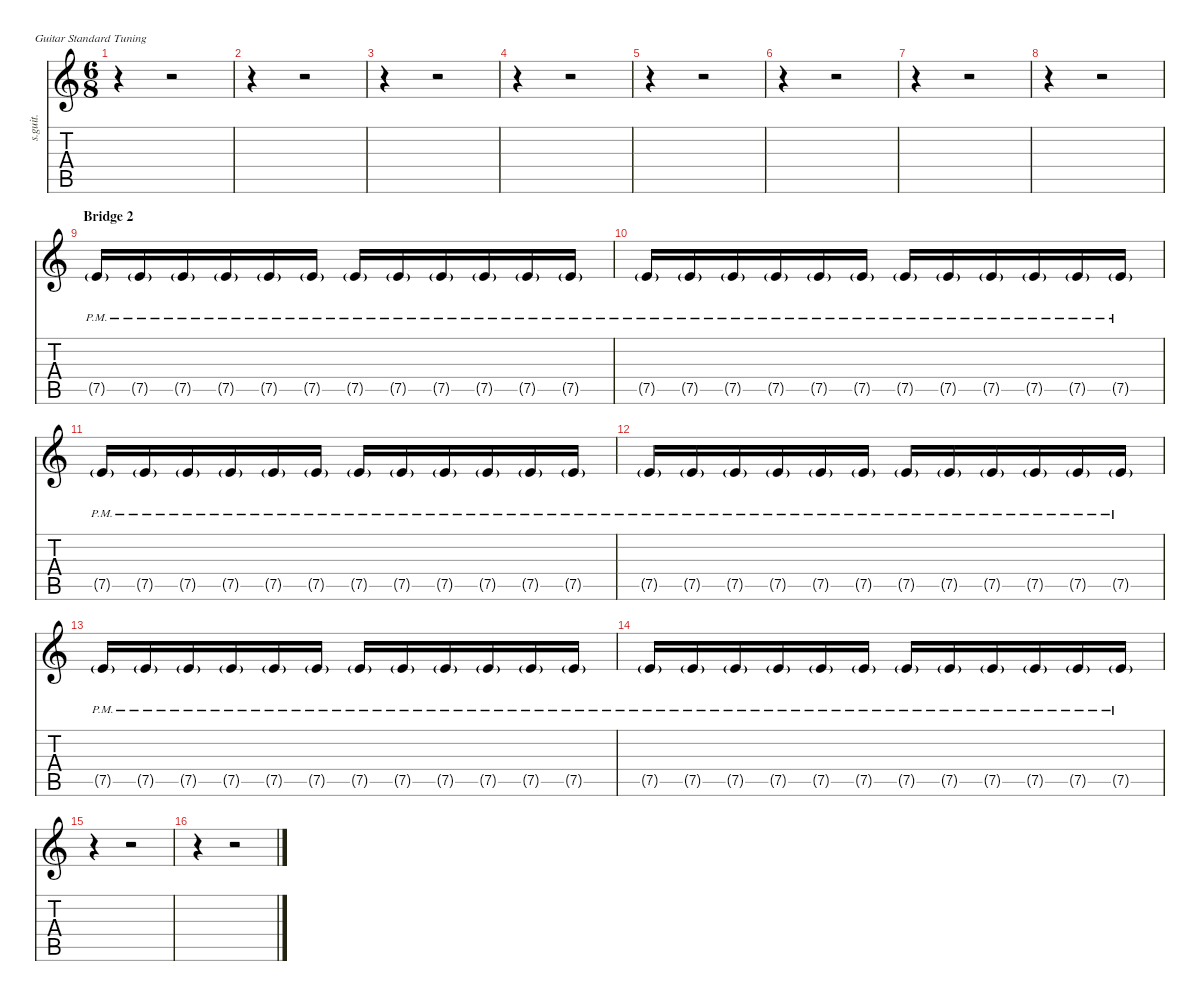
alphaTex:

\defaultSystemsLayout 4
\hideDynamics
\bracketExtendMode nobrackets
\track ("Tomo (Guitar 1) - Clean" "s.guit.") {instrument electricguitarclean}
\staff {score tabs}
\tuning (E4 B3 G3 D3 A2 E2)
\ts (6 8)
\tempo (94 hide)
\clef g2
\ks c
r.4{dy f} r.2 |
r.4 r.2 |
r.4 r.2 |
r.4 r.2 |
r.4 r.2 |
r.4 r.2 |
r.4 r.2 |
r.4 r.2 |
\section ("" "Bridge 2")
7.5{g pm}.16{lyrics (0 "") lyrics (1 "") lyrics (2 "") lyrics (3 "") lyrics (4 "") dy mp} 7.5{g pm}.16{lyrics (0 "") lyrics (1 "") lyrics (2 "") lyrics (3 "") lyrics (4 "")} 7.5{g pm}.16{lyrics (0 "") lyrics (1 "") lyrics (2 "") lyrics (3 "") lyrics (4 "")} 7.5{g pm}.16{lyrics (0 "") lyrics (1 "") lyrics (2 "") lyrics (3 "") lyrics (4 "")} 7.5{g pm}.16{lyrics (0 "") lyrics (1 "") lyrics (2 "") lyrics (3 "") lyrics (4 "")} 7.5{g pm}.16{lyrics (0 "") lyrics (1 "") lyrics (2 "") lyrics (3 "") lyrics (4 "")} 7.5{g pm}.16{lyrics (0 "") lyrics (1 "") lyrics (2 "") lyrics (3 "") lyrics (4 "")} 7.5{g pm}.16{lyrics (0 "") lyrics (1 "") lyrics (2 "") lyrics (3 "") lyrics (4 "")} 7.5{g pm}.16{lyrics (0 "") lyrics (1 "") lyrics (2 "") lyrics (3 "") lyrics (4 "")} 7.5{g pm}.16{lyrics (0 "") lyrics (1 "") lyrics (2 "") lyrics (3 "") lyrics (4 "")} 7.5{g pm}.16{lyrics (0 "") lyrics (1 "") lyrics (2 "") lyrics (3 "") lyrics (4 "")} 7.5{g pm}.16{lyrics (0 "") lyrics (1 "") lyrics (2 "") lyrics (3 "") lyrics (4 "")} |
7.5{g pm}.16{lyrics (0 "") lyrics (1 "") lyrics (2 "") lyrics (3 "") lyrics (4 "")} 7.5{g pm}.16{lyrics (0 "") lyrics (1 "") lyrics (2 "") lyrics (3 "") lyrics (4 "")} 7.5{g pm}.16{lyrics (0 "") lyrics (1 "") lyrics (2 "") lyrics (3 "") lyrics (4 "")} 7.5{g pm}.16{lyrics (0 "") lyrics (1 "") lyrics (2 "") lyrics (3 "") lyrics (4 "")} 7.5{g pm}.16{lyrics (0 "") lyrics (1 "") lyrics (2 "") lyrics (3 "") lyrics (4 "")} 7.5{g pm}.16{lyrics (0 "") lyrics (1 "") lyrics (2 "") lyrics (3 "") lyrics (4 "")} 7.5{g pm}.16{lyrics (0 "") lyrics (1 "") lyrics (2 "") lyrics (3 "") lyrics (4 "")} 7.5{g pm}.16{lyrics (0 "") lyrics (1 "") lyrics (2 "") lyrics (3 "") lyrics (4 "")} 7.5{g pm}.16{lyrics (0 "") lyrics (1 "") lyrics (2 "") lyrics (3 "") lyrics (4 "")} 7.5{g pm}.16{lyrics (0 "") lyrics (1 "") lyrics (2 "") lyrics (3 "") lyrics (4 "")} 7.5{g pm}.16{lyrics (0 "") lyrics (1 "") lyrics (2 "") lyrics (3 "") lyrics (4 "")} 7.5{g pm}.16{lyrics (0 "") lyrics (1 "") lyrics (2 "") lyrics (3 "") lyrics (4 "")} |
7.5{g pm}.16{lyrics (0 "") lyrics (1 "") lyrics (2 "") lyrics (3 "") lyrics (4 "")} 7.5{g pm}.16{lyrics (0 "") lyrics (1 "") lyrics (2 "") lyrics (3 "") lyrics (4 "")} 7.5{g pm}.16{lyrics (0 "") lyrics (1 "") lyrics (2 "") lyrics (3 "") lyrics (4 "")} 7.5{g pm}.16{lyrics (0 "") lyrics (1 "") lyrics (2 "") lyrics (3 "") lyrics (4 "")} 7.5{g pm}.16{lyrics (0 "") lyrics (1 "") lyrics (2 "") lyrics (3 "") lyrics (4 "")} 7.5{g pm}.16{lyrics (0 "") lyrics (1 "") lyrics (2 "") lyrics (3 "") lyrics (4 "")} 7.5{g pm}.16{lyrics (0 "") lyrics (1 "") lyrics (2 "") lyrics (3 "") lyrics (4 "")} 7.5{g pm}.16{lyrics (0 "") lyrics (1 "") lyrics (2 "") lyrics (3 "") lyrics (4 "")} 7.5{g pm}.16{lyrics (0 "") lyrics (1 "") lyrics (2 "") lyrics (3 "") lyrics (4 "")} 7.5{g pm}.16{lyrics (0 "") lyrics (1 "") lyrics (2 "") lyrics (3 "") lyrics (4 "")} 7.5{g pm}.16{lyrics (0 "") lyrics (1 "") lyrics (2 "") lyrics (3 "") lyrics (4 "")} 7.5{g pm}.16{lyrics (0 "") lyrics (1 "") lyrics (2 "") lyrics (3 "") lyrics (4 "")} |
7.5{g pm}.16{lyrics (0 "") lyrics (1 "") lyrics (2 "") lyrics (3 "") lyrics (4 "")} 7.5{g pm}.16{lyrics (0 "") lyrics (1 "") lyrics (2 "") lyrics (3 "") lyrics (4 "")} 7.5{g pm}.16{lyrics (0 "") lyrics (1 "") lyrics (2 "") lyrics (3 "") lyrics (4 "")} 7.5{g pm}.16{lyrics (0 "") lyrics (1 "") lyrics (2 "") lyrics (3 "") lyrics (4 "")} 7.5{g pm}.16{lyrics (0 "") lyrics (1 "") lyrics (2 "") lyrics (3 "") lyrics (4 "")} 7.5{g pm}.16{lyrics (0 "") lyrics (1 "") lyrics (2 "") lyrics (3 "") lyrics (4 "")} 7.5{g pm}.16{lyrics (0 "") lyrics (1 "") lyrics (2 "") lyrics (3 "") lyrics (4 "")} 7.5{g pm}.16{lyrics (0 "") lyrics (1 "") lyrics (2 "") lyrics (3 "") lyrics (4 "")} 7.5{g pm}.16{lyrics (0 "") lyrics (1 "") lyrics (2 "") lyrics (3 "") lyrics (4 "")} 7.5{g pm}.16{lyrics (0 "") lyrics (1 "") lyrics (2 "") lyrics (3 "") lyrics (4 "")} 7.5{g pm}.16{lyrics (0 "") lyrics (1 "") lyrics (2 "") lyrics (3 "") lyrics (4 "")} 7.5{g pm}.16{lyrics (0 "") lyrics (1 "") lyrics (2 "") lyrics (3 "") lyrics (4 "")} |
7.5{g pm}.16{lyrics (0 "") lyrics (1 "") lyrics (2 "") lyrics (3 "") lyrics (4 "")} 7.5{g pm}.16{lyrics (0 "") lyrics (1 "") lyrics (2 "") lyrics (3 "") lyrics (4 "")} 7.5{g pm}.16{lyrics (0 "") lyrics (1 "") lyrics (2 "") lyrics (3 "") lyrics (4 "")} 7.5{g pm}.16{lyrics (0 "") lyrics (1 "") lyrics (2 "") lyrics (3 "") lyrics (4 "")} 7.5{g pm}.16{lyrics (0 "") lyrics (1 "") lyrics (2 "") lyrics (3 "") lyrics (4 "")} 7.5{g pm}.16{lyrics (0 "") lyrics (1 "") lyrics (2 "") lyrics (3 "") lyrics (4 "")} 7.5{g pm}.16{lyrics (0 "") lyrics (1 "") lyrics (2 "") lyrics (3 "") lyrics (4 "")} 7.5{g pm}.16{lyrics (0 "") lyrics (1 "") lyrics (2 "") lyrics (3 "") lyrics (4 "")} 7.5{g pm}.16{lyrics (0 "") lyrics (1 "") lyrics (2 "") lyrics (3 "") lyrics (4 "")} 7.5{g pm}.16{lyrics (0 "") lyrics (1 "") lyrics (2 "") lyrics (3 "") lyrics (4 "")} 7.5{g pm}.16{lyrics (0 "") lyrics (1 "") lyrics (2 "") lyrics (3 "") lyrics (4 "")} 7.5{g pm}.16{lyrics (0 "") lyrics (1 "") lyrics (2 "") lyrics (3 "") lyrics (4 "")} |
7.5{g pm}.16{lyrics (0 "") lyrics (1 "") lyrics (2 "") lyrics (3 "") lyrics (4 "")} 7.5{g pm}.16{lyrics (0 "") lyrics (1 "") lyrics (2 "") lyrics (3 "") lyrics (4 "")} 7.5{g pm}.16{lyrics (0 "") lyrics (1 "") lyrics (2 "") lyrics (3 "") lyrics (4 "")} 7.5{g pm}.16{lyrics (0 "") lyrics (1 "") lyrics (2 "") lyrics (3 "") lyrics (4 "")} 7.5{g pm}.16{lyrics (0 "") lyrics (1 "") lyrics (2 "") lyrics (3 "") lyrics (4 "")} 7.5{g pm}.16{lyrics (0 "") lyrics (1 "") lyrics (2 "") lyrics (3 "") lyrics (4 "")} 7.5{g pm}.16{lyrics (0 "") lyrics (1 "") lyrics (2 "") lyrics (3 "") lyrics (4 "")} 7.5{g pm}.16{lyrics (0 "") lyrics (1 "") lyrics (2 "") lyrics (3 "") lyrics (4 "")} 7.5{g pm}.16{lyrics (0 "") lyrics (1 "") lyrics (2 "") lyrics (3 "") lyrics (4 "")} 7.5{g pm}.16{lyrics (0 "") lyrics (1 "") lyrics (2 "") lyrics (3 "") lyrics (4 "")} 7.5{g pm}.16{lyrics (0 "") lyrics (1 "") lyrics (2 "") lyrics (3 "") lyrics (4 "")} 7.5{g pm}.16{lyrics (0 "") lyrics (1 "") lyrics (2 "") lyrics (3 "") lyrics (4 "")} |
r.4 r.2 |
r.4 r.2
